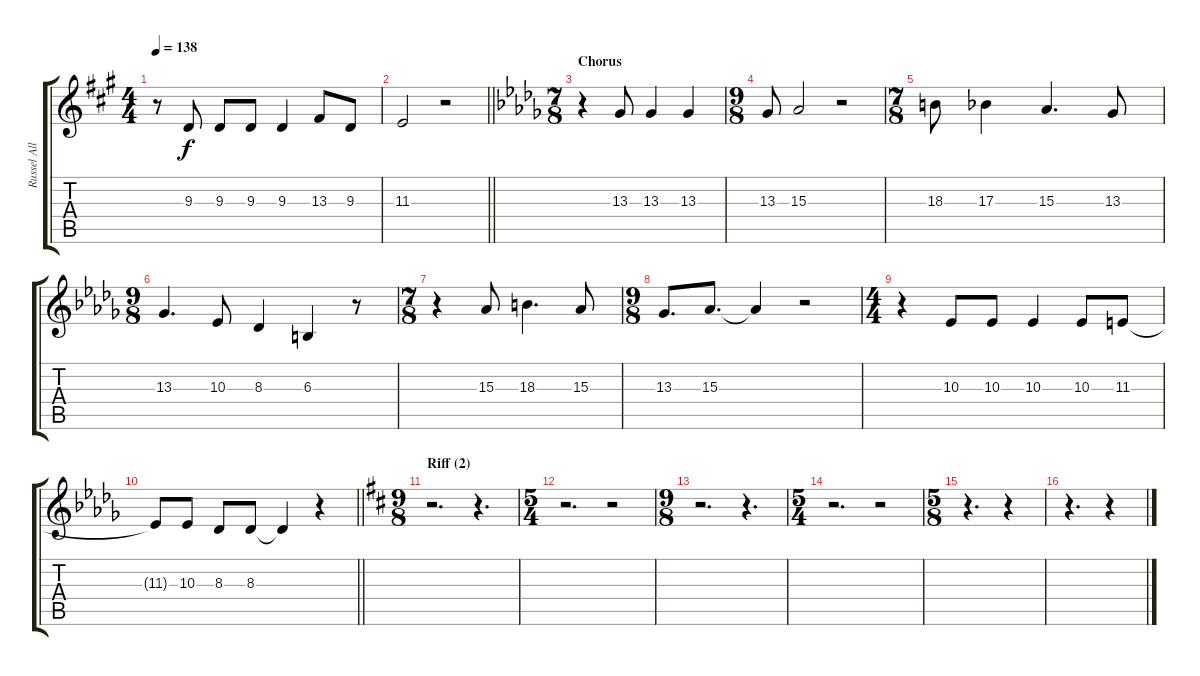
\track ("Russel Allen (vocal)" "Russel All") {instrument tenorsax}
\staff {score tabs}
\tuning (D4 A3 F3 C3 G2 D2) {hide}
\ts (4 4)
\tempo 138
\clef g2
\ks f#minor
r.8{dy f} 9.3.8 9.3.8 9.3.8 9.3.4 13.3.8 9.3.8 |
\barLineRight lightlight
11.3.2 r.2 |
\ts (7 8)
\section ("" "Chorus")
\ks bbminor
r.4 13.3.8 13.3.4 13.3.4 |
\ts (9 8)
13.3.8 15.3.2 r.2 |
\ts (7 8)
18.3.8 17.3.4 15.3.4{d} 13.3.8 |
\ts (9 8)
13.3.4{d} 10.3.8 8.3.4 6.3.4 r.8 |
\ts (7 8)
r.4 15.3.8 18.3.4{d} 15.3.8 |
\ts (9 8)
13.3.8{d} 15.3.8{d} 15.3{t}.4 r.2 |
\ts (4 4)
r.4 10.3.8 10.3.8 10.3.4 10.3.8 11.3.8 |
\barLineRight lightlight
11.3{t}.8 10.3.8 8.3.8 8.3.8 8.3{t}.4 r.4 |
\ts (9 8)
\section ("" "Riff (2)")
\ks bminor
r.2{d} r.4{d} |
\ts (5 4)
r.2{d} r.2 |
\ts (9 8)
r.2{d} r.4{d} |
\ts (5 4)
r.2{d} r.2 |
\ts (5 8)
r.4{d} r.4 |
r.4{d} r.4
